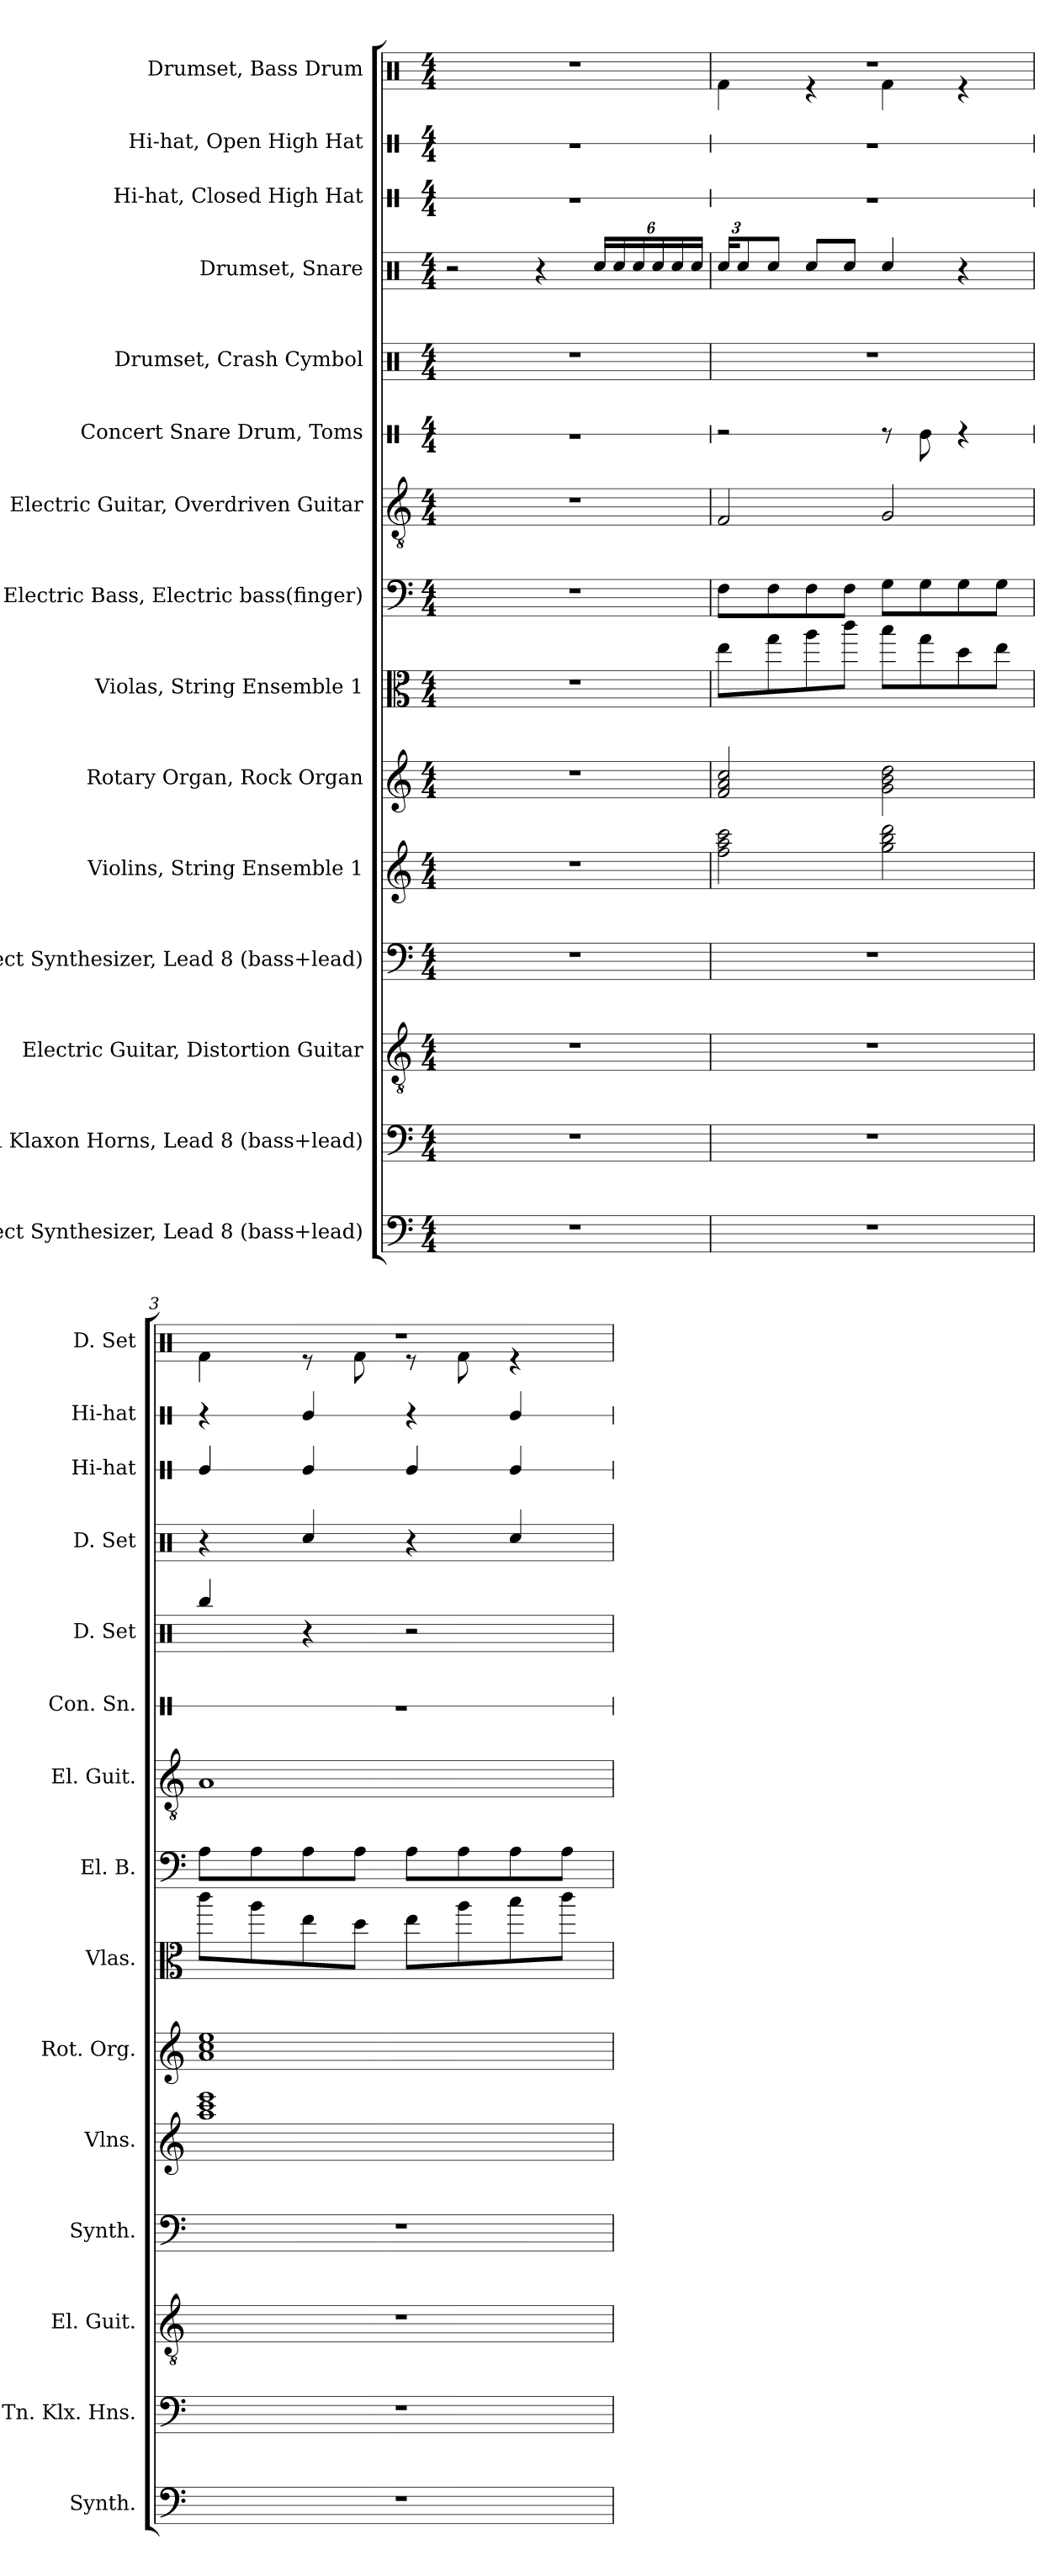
**kern	**kern	**kern	**kern	**kern	**kern	**kern	**kern	**kern	**kern	**kern	**kern	**kern	**kern	**kern
*part15	*part14	*part13	*part12	*part11	*part10	*part9	*part8	*part7	*part6	*part5	*part4	*part3	*part2	*part1
*staff15	*staff14	*staff13	*staff12	*staff11	*staff10	*staff9	*staff8	*staff7	*staff6	*staff5	*staff4	*staff3	*staff2	*staff1
*I"Effect Synthesizer, Lead 8 (bass+lead)	*I"Tuned Klaxon Horns, Lead 8 (bass+lead)	*I"Electric Guitar, Distortion Guitar	*I"Effect Synthesizer, Lead 8 (bass+lead)	*I"Violins, String Ensemble 1	*I"Rotary Organ, Rock Organ	*I"Violas, String Ensemble 1	*I"Electric Bass, Electric bass(finger)	*I"Electric Guitar, Overdriven Guitar	*I"Concert Snare Drum, Toms	*I"Drumset, Crash Cymbol	*I"Drumset, Snare	*I"Hi-hat, Closed High Hat	*I"Hi-hat, Open High Hat	*I"Drumset, Bass Drum
*I'Synth.	*I'Tn. Klx. Hns.	*I'El. Guit.	*I'Synth.	*I'Vlns.	*I'Rot. Org.	*I'Vlas.	*I'El. B.	*I'El. Guit.	*I'Con. Sn.	*I'D. Set	*I'D. Set	*I'Hi-hat	*I'Hi-hat	*I'D. Set
*	*	*	*	*	*	*	*	*	*stria1	*	*	*stria1	*stria1	*
*clefF4	*clefF4	*clefGv2	*clefF4	*clefG2	*clefG2	*clefC3	*clefF4	*clefGv2	*clefX	*clefX	*clefX	*clefX	*clefX	*clefX
*	*	*	*	*	*	*	*ITrd7c12	*	*	*	*	*	*	*
*k[]	*k[]	*k[]	*k[]	*k[]	*k[]	*k[]	*k[]	*k[]	*k[]	*k[]	*k[]	*k[]	*k[]	*k[]
*M4/4	*M4/4	*M4/4	*M4/4	*M4/4	*M4/4	*M4/4	*M4/4	*M4/4	*M4/4	*M4/4	*M4/4	*M4/4	*M4/4	*M4/4
*MM237	*MM237	*MM237	*MM237	*MM237	*MM237	*MM237	*MM237	*MM237	*MM237	*MM237	*MM237	*MM237	*MM237	*MM237
=1	=1	=1	=1	=1	=1	=1	=1	=1	=1	=1	=1	=1	=1	=1
1r	1r	1r	1r	1r	1r	1r	1r	1r	1r	1r	2r	1r	1r	1r
.	.	.	.	.	.	.	.	.	.	.	4r	.	.	.
*	*	*	*	*	*	*	*	*	*	*	*Xbrackettup	*	*	*
.	.	.	.	.	.	.	.	.	.	.	24Rcc/LL	.	.	.
.	.	.	.	.	.	.	.	.	.	.	24Rcc/	.	.	.
.	.	.	.	.	.	.	.	.	.	.	24Rcc/	.	.	.
.	.	.	.	.	.	.	.	.	.	.	24Rcc/	.	.	.
.	.	.	.	.	.	.	.	.	.	.	24Rcc/	.	.	.
.	.	.	.	.	.	.	.	.	.	.	24Rcc/JJ	.	.	.
=2	=2	=2	=2	=2	=2	=2	=2	=2	=2	=2	=2	=2	=2	=2
*	*	*	*	*	*	*	*	*	*	*	*	*	*	*^
1r	1r	1r	1r	2ff\ 2aa\ 2ccc\	2f/ 2a/ 2cc/	8ee\L	8FF\L	2F/	2r	1r	24Rcc/KL	1r	1r	1r	4Rf\
.	.	.	.	.	.	.	.	.	.	.	12Rcc/	.	.	.	.
.	.	.	.	.	.	8gg\	8FF\	.	.	.	8Rcc/J	.	.	.	.
.	.	.	.	.	.	8aa\	8FF\	.	.	.	8Rcc/L	.	.	.	4r
.	.	.	.	.	.	8ccc\J	8FF\J	.	.	.	8Rcc/J	.	.	.	.
.	.	.	.	2gg\ 2bb\ 2ddd\	2g\ 2b\ 2dd\	8bb\L	8GG\L	2G/	8r	.	4Rcc/	.	.	.	4Rf\
.	.	.	.	.	.	8gg\	8GG\	.	8Re\	.	.	.	.	.	.
.	.	.	.	.	.	8dd\	8GG\	.	4r	.	4r	.	.	.	4r
.	.	.	.	.	.	8ee\J	8GG\J	.	.	.	.	.	.	.	.
!!LO:PB:g=z	!!
=3	=3	=3	=3	=3	=3	=3	=3	=3	=3	=3	=3	=3	=3	=3	=3
1r	1r	1r	1r	1aa 1ccc 1eee	1a 1cc 1ee	8ccc\L	8AA\L	1A	1r	4Rbb/	4r	4Re/	4r	1r	4Rf\
.	.	.	.	.	.	8aa\	8AA\	.	.	.	.	.	.	.	.
.	.	.	.	.	.	8ee\	8AA\	.	.	4r	4Rcc/	4Re/	4Re/	.	8r
.	.	.	.	.	.	8dd\J	8AA\J	.	.	.	.	.	.	.	8Rf\
.	.	.	.	.	.	8ee\L	8AA\L	.	.	2r	4r	4Re/	4r	.	8r
.	.	.	.	.	.	8aa\	8AA\	.	.	.	.	.	.	.	8Rf\
.	.	.	.	.	.	8bb\	8AA\	.	.	.	4Rcc/	4Re/	4Re/	.	4r
.	.	.	.	.	.	8ccc\J	8AA\J	.	.	.	.	.	.	.	.
*	*	*	*	*	*	*	*	*	*	*	*	*	*	*v	*v
=	=	=	=	=	=	=	=	=	=	=	=	=	=	=
*-	*-	*-	*-	*-	*-	*-	*-	*-	*-	*-	*-	*-	*-	*-
